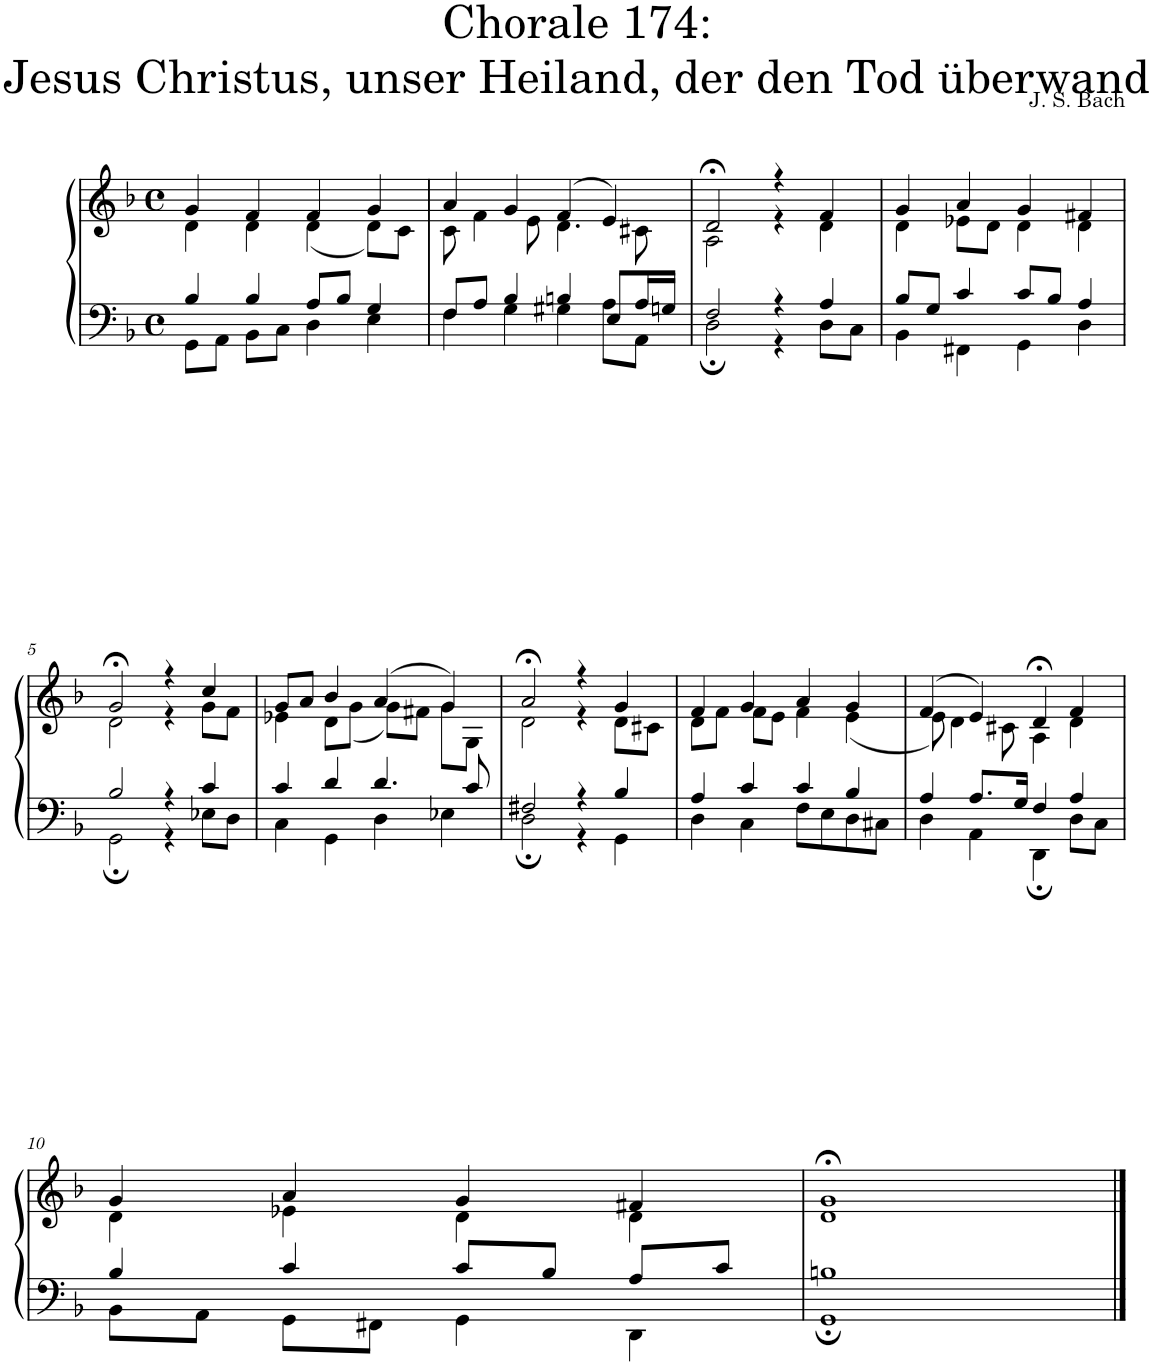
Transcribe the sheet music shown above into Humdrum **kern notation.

**kern	**kern
*part1	*part1
*staff2	*staff1
*I"S,A	*
*clefF4	*clefG2
*k[b-]	*k[b-]
*M4/4	*M4/4
*met(c)	*met(c)
=1	=1
*^	*^
4B-/	8GG\L	4g/	4d\
.	8AA\J	.	.
4B-/	8BB-\L	4f/	4d\
.	8C\J	.	.
8A/L	4D\	4f/	(<4d\
8B-/J	.	.	.
4G/	4E\	4g/	8d\L)
.	.	.	8c\J
=2	=2	=2	=2
8F/L	4F\	4a/	8c\
8A/J	.	.	4f\
4B-/	4G\	4g/	.
.	.	.	8e\
4Bn/	4G#X\	(>4f/	4.d\
8E/L	8A\L	4e/)	.
16A/L	8AA\J	.	8c#X\
16Gn/JJ	.	.	.
=3	=3	=3	=3
2F/	2D;\	2d;</	2A\
4r	4r	4r	4r
4A/	8D\L	4f/	4d\
.	8C\J	.	.
=4	=4	=4	=4
8B-/L	4BB-\	4g/	4d\
8G/J	.	.	.
4c/	4FF#X\	4a/	8e-X\L
.	.	.	8d\J
8c/L	4GG\	4g/	4d\
8B-/J	.	.	.
4A/	4D\	4f#X/	4d\
!!LO:LB:g=z	!!
=5	=5	=5	=5
2B-/	2GG;\	2g;</	2d\
4r	4r	4r	4r
4c/	8E-X\L	4cc/	8g\L
.	8D\J	.	8f\J
=6	=6	=6	=6
4c/	4C\	8g/L	4e-X\
.	.	8a/J	.
4d/	4GG\	4b-/	8d\L
.	.	.	(<8g\J
4.d/	4D\	(>4a/	8g\L)
.	.	.	8f#X\J
.	4E-X\	4g/)	8g\L
8c/	.	.	8G\J
=7	=7	=7	=7
2F#X/	2D;\	2a;</	2d\
4r	4r	4r	4r
4B-/	4GG\	4g/	8d\L
.	.	.	8c#X\J
=8	=8	=8	=8
4A/	4D\	4f/	8d\L
.	.	.	8f\J
4c/	4C\	4g/	8f\L
.	.	.	8e\J
4c/	8F\L	4a/	4f\
.	8E\	.	.
4B-/	8D\	4g/	(<4e\
.	8C#X\J	.	.
=9	=9	=9	=9
4A/	4D\	(>4f/	8e\)
.	.	.	4d\
8.A/L	4AA\	4e/)	.
.	.	.	8c#X\
16G/Jk	.	.	.
4F/	4DD;\	4d;</	4A\
4A/	8D\L	4f/	4d\
.	8C\J	.	.
!!LO:LB:g=z	!!
=10	=10	=10	=10
4B-/	8BB-\L	4g/	4d\
.	8AA\J	.	.
4c/	8GG\L	4a/	4e-X\
.	8FF#X\J	.	.
8c/L	4GG\	4g/	4d\
8B-/J	.	.	.
8A/L	4DD\	4f#X/	4d\
8c/J	.	.	.
=11	=11	=11	=11
1Bn	1GG;	1g;<	1d
*v	*v	*	*
*	*v	*v
==	==
*-	*-
